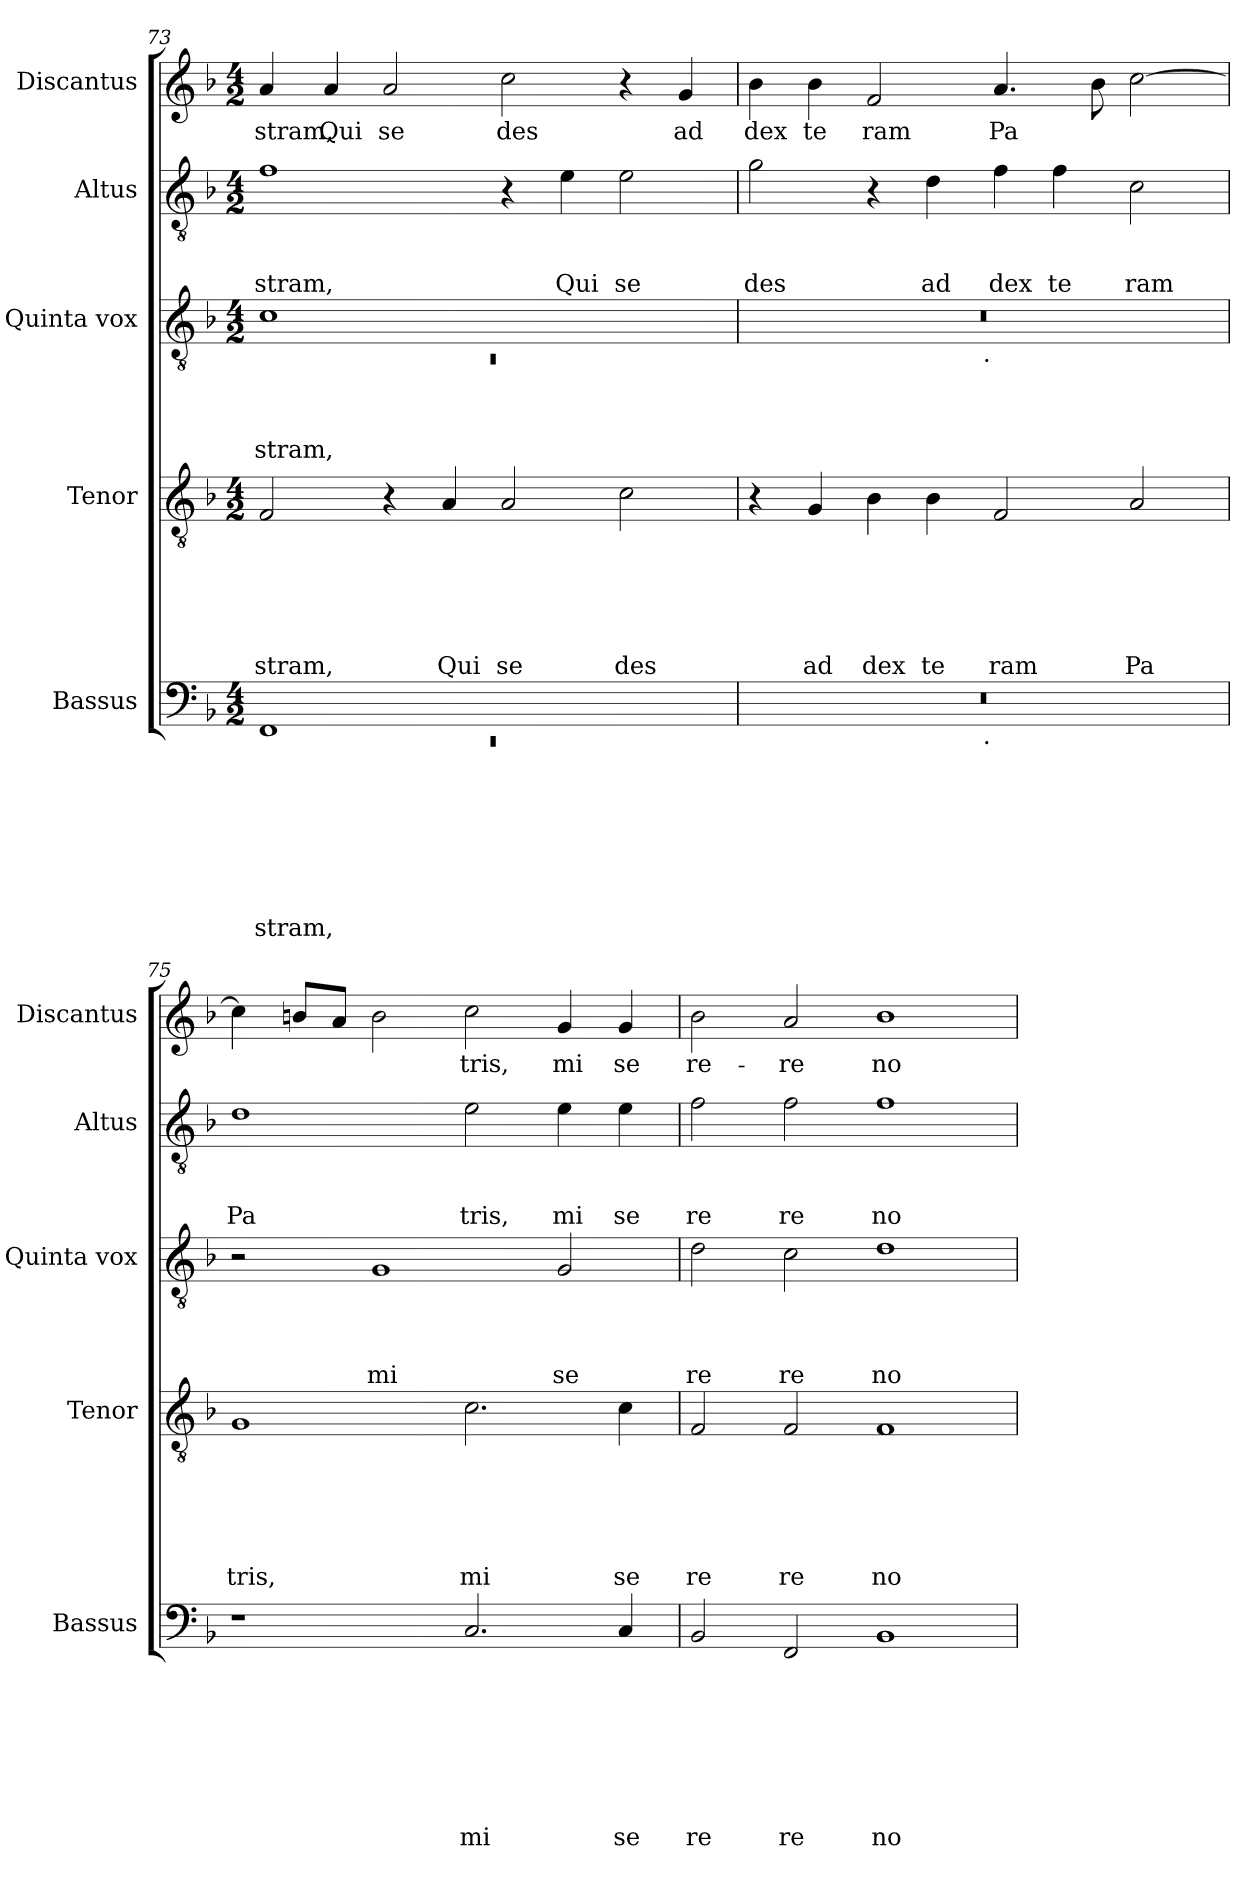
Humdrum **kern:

**kern	**text	**text	**text	**text	**text	**text	**text	**text	**kern	**text	**text	**text	**text	**text	**text	**kern	**text	**text	**text	**text	**kern	**text	**text	**text	**kern	**text
*part5	*part5	*part5	*part5	*part5	*part5	*part5	*part5	*part5	*part4	*part4	*part4	*part4	*part4	*part4	*part4	*part3	*part3	*part3	*part3	*part3	*part2	*part2	*part2	*part2	*part1	*part1
*staff5	*staff5	*staff5	*staff5	*staff5	*staff5	*staff5	*staff5	*staff5	*staff4	*staff4	*staff4	*staff4	*staff4	*staff4	*staff4	*staff3	*staff3	*staff3	*staff3	*staff3	*staff2	*staff2	*staff2	*staff2	*staff1	*staff1
*I"Bassus	*	*	*	*	*	*	*	*	*I"Tenor	*	*	*	*	*	*	*I"Quinta vox	*	*	*	*	*I"Altus	*	*	*	*I"Discantus	*
*I'Bassus	*	*	*	*	*	*	*	*	*I'Tenor	*	*	*	*	*	*	*I'Quinta vox	*	*	*	*	*I'Altus	*	*	*	*I'Discantus	*
*clefF4	*	*	*	*	*	*	*	*	*clefGv2	*	*	*	*	*	*	*clefGv2	*	*	*	*	*clefGv2	*	*	*	*clefG2	*
*ITrd-3c-5	*	*	*	*	*	*	*	*	*ITrd-3c-5	*	*	*	*	*	*	*	*	*	*	*	*ITrd-3c-5	*	*	*	*ITrd-3c-5	*
*k[b-e-]	*	*	*	*	*	*	*	*	*k[b-e-]	*	*	*	*	*	*	*k[b-]	*	*	*	*	*k[b-e-]	*	*	*	*k[b-e-]	*
*B-:	*	*	*	*	*	*	*	*	*B-:	*	*	*	*	*	*	*F:	*	*	*	*	*B-:	*	*	*	*B-:	*
*M4/2	*	*	*	*	*	*	*	*	*M4/2	*	*	*	*	*	*	*M4/2	*	*	*	*	*M4/2	*	*	*	*M4/2	*
=73	=73	=73	=73	=73	=73	=73	=73	=73	=73	=73	=73	=73	=73	=73	=73	=73	=73	=73	=73	=73	=73	=73	=73	=73	=73	=73
*^	*	*	*	*	*	*	*	*	*	*	*	*	*	*	*	*^	*	*	*	*	*	*	*	*	*	*
!	!LO:N:vis=1	!	!	!	!	!	!	!	!LO:LY:b	!	!	!	!	!	!	!LO:LY:b	!	!LO:N:vis=1	!	!	!	!LO:LY:b	!	!	!	!LO:LY:b	!	!LO:LY:b
1BB-	0rEE	.	.	.	.	.	.	.	stram,	2B-/	.	.	.	.	.	stram,	1c	0rC	.	.	.	stram,	1b-	.	.	stram,	4dd/	stram,
!	!	!	!	!	!	!	!	!	!	!	!	!	!	!	!	!	!	!	!	!	!	!	!	!	!	!	!	!LO:LY:b
.	.	.	.	.	.	.	.	.	.	.	.	.	.	.	.	.	.	.	.	.	.	.	.	.	.	.	4dd/	Qui
!	!	!	!	!	!	!	!	!	!	!	!	!	!	!	!	!	!	!	!	!	!	!	!	!	!	!	!	!LO:LY:b
.	.	.	.	.	.	.	.	.	.	4r	.	.	.	.	.	.	.	.	.	.	.	.	.	.	.	.	2dd/	se
!	!	!	!	!	!	!	!	!	!	!	!	!	!	!	!	!LO:LY:b	!	!	!	!	!	!	!	!	!	!	!	!
.	.	.	.	.	.	.	.	.	.	4d/	.	.	.	.	.	Qui	.	.	.	.	.	.	.	.	.	.	.	.
!	!	!	!	!	!	!	!	!	!	!	!	!	!	!	!	!LO:LY:b	!	!	!	!	!	!	!	!	!	!	!	!LO:LY:b
1ryy	.	.	.	.	.	.	.	.	.	2d/	.	.	.	.	.	se	1ryy	.	.	.	.	.	4r	.	.	.	2ff\	des
!	!	!	!	!	!	!	!	!	!	!	!	!	!	!	!	!	!	!	!	!	!	!	!	!	!	!LO:LY:b	!	!
.	.	.	.	.	.	.	.	.	.	.	.	.	.	.	.	.	.	.	.	.	.	.	4a\	.	.	Qui	.	.
!	!	!	!	!	!	!	!	!	!	!	!	!	!	!	!	!LO:LY:b	!	!	!	!	!	!	!	!	!	!LO:LY:b	!	!
.	.	.	.	.	.	.	.	.	.	2f\	.	.	.	.	.	des	.	.	.	.	.	.	2a\	.	.	se	4r	.
!	!	!	!	!	!	!	!	!	!	!	!	!	!	!	!	!	!	!	!	!	!	!	!	!	!	!	!	!LO:LY:b
.	.	.	.	.	.	.	.	.	.	.	.	.	.	.	.	.	.	.	.	.	.	.	.	.	.	.	4cc/	ad
=74	=74	=74	=74	=74	=74	=74	=74	=74	=74	=74	=74	=74	=74	=74	=74	=74	=74	=74	=74	=74	=74	=74	=74	=74	=74	=74	=74	=74
!	!	!	!	!	!	!	!	!	!	!	!	!	!	!	!	!	!	!	!	!	!	!	!	!	!	!LO:LY:b	!	!LO:LY:b
0r	2ryy	.	.	.	.	.	.	.	.	4r	.	.	.	.	.	.	0r	2ryy	.	.	.	.	2cc\	.	.	des	4ee-\	dex
!	!	!	!	!	!	!	!	!	!	!	!	!	!	!	!	!LO:LY:b	!	!	!	!	!	!	!	!	!	!	!	!LO:LY:b
.	.	.	.	.	.	.	.	.	.	4c/	.	.	.	.	.	ad	.	.	.	.	.	.	.	.	.	.	4ee-\	te
!	!	!	!	!	!	!	!	!	!	!	!	!	!	!	!	!LO:LY:b	!	!	!	!	!	!	!	!	!	!	!	!LO:LY:b
.	4ryy	.	.	.	.	.	.	.	.	4e-\	.	.	.	.	.	dex	.	4ryy	.	.	.	.	4r	.	.	.	2b-/	ram
!	!	!	!	!	!	!	!	!	!	!	!	!	!	!	!	!LO:LY:b	!	!	!	!	!	!	!	!	!	!LO:LY:b	!	!
.	8...ryy	.	.	.	.	.	.	.	.	4e-\	.	.	.	.	.	te	.	8...ryy	.	.	.	.	4g\	.	.	ad	.	.
!	!	!	!	!	!	!	!	!	!	!	!	!	!	!	!	!	!	!LO:TX:b:t=.	!	!	!	!	!	!	!	!	!	!
!	!LO:TX:b:t=.	!	!	!	!	!	!	!	!	!	!	!	!	!	!	!	!	!	!	!	!	!	!	!	!	!	!	!
.	1ryy	.	.	.	.	.	.	.	.	.	.	.	.	.	.	.	.	1ryy	.	.	.	.	.	.	.	.	.	.
!	!	!	!	!	!	!	!	!	!	!	!	!	!	!	!	!LO:LY:b	!	!	!	!	!	!	!	!	!	!LO:LY:b	!	!LO:LY:b
.	.	.	.	.	.	.	.	.	.	2B-/	.	.	.	.	.	ram	.	.	.	.	.	.	4b-\	.	.	dex	4.dd/	Pa
!	!	!	!	!	!	!	!	!	!	!	!	!	!	!	!	!	!	!	!	!	!	!	!	!	!	!LO:LY:b	!	!
.	.	.	.	.	.	.	.	.	.	.	.	.	.	.	.	.	.	.	.	.	.	.	4b-\	.	.	te	.	.
.	.	.	.	.	.	.	.	.	.	.	.	.	.	.	.	.	.	.	.	.	.	.	.	.	.	.	8ee-\	.
!	!	!	!	!	!	!	!	!	!	!	!	!	!	!	!	!LO:LY:b	!	!	!	!	!	!	!	!	!	!LO:LY:b	!	!
.	.	.	.	.	.	.	.	.	.	2d/	.	.	.	.	.	Pa	.	.	.	.	.	.	2f\	.	.	ram	[>2ff\	.
.	64ryy	.	.	.	.	.	.	.	.	.	.	.	.	.	.	.	.	64ryy	.	.	.	.	.	.	.	.	.	.
=75	=75	=75	=75	=75	=75	=75	=75	=75	=75	=75	=75	=75	=75	=75	=75	=75	=75	=75	=75	=75	=75	=75	=75	=75	=75	=75	=75	=75
!	!	!	!	!	!	!	!	!	!	!	!	!	!	!	!	!LO:LY:b	!	!	!	!	!	!	!	!	!	!LO:LY:b	!	!
*v	*v	*	*	*	*	*	*	*	*	*	*	*	*	*	*	*	*v	*v	*	*	*	*	*	*	*	*	*	*
1r	.	.	.	.	.	.	.	.	1c	.	.	.	.	.	tris,	2r	.	.	.	.	1g	.	.	Pa	4ff\]	.
.	.	.	.	.	.	.	.	.	.	.	.	.	.	.	.	.	.	.	.	.	.	.	.	.	8ee/L	.
.	.	.	.	.	.	.	.	.	.	.	.	.	.	.	.	.	.	.	.	.	.	.	.	.	8dd/J	.
!	!	!	!	!	!	!	!	!	!	!	!	!	!	!	!	!	!	!	!	!LO:LY:b	!	!	!	!	!	!
.	.	.	.	.	.	.	.	.	.	.	.	.	.	.	.	1G	.	.	.	mi	.	.	.	.	2ee\	.
!	!	!	!	!	!	!	!	!LO:LY:b	!	!	!	!	!	!	!LO:LY:b	!	!	!	!	!	!	!	!	!LO:LY:b	!	!LO:LY:b
2.F/	.	.	.	.	.	.	.	mi	2.f\	.	.	.	.	.	mi	.	.	.	.	.	2a\	.	.	tris,	2ff\	tris,
!	!	!	!	!	!	!	!	!	!	!	!	!	!	!	!	!	!	!	!	!LO:LY:b	!	!	!	!LO:LY:b	!	!LO:LY:b
.	.	.	.	.	.	.	.	.	.	.	.	.	.	.	.	2G/	.	.	.	se	4a\	.	.	mi	4cc/	mi
!	!	!	!	!	!	!	!	!LO:LY:b	!	!	!	!	!	!	!LO:LY:b	!	!	!	!	!	!	!	!	!LO:LY:b	!	!LO:LY:b
4F/	.	.	.	.	.	.	.	se	4f\	.	.	.	.	.	se	.	.	.	.	.	4a\	.	.	se	4cc</	se
!!LO:LB:g=z
=76	=76	=76	=76	=76	=76	=76	=76	=76	=76	=76	=76	=76	=76	=76	=76	=76	=76	=76	=76	=76	=76	=76	=76	=76	=76	=76
!	!	!	!	!	!	!	!	!LO:LY:b	!	!	!	!	!	!	!LO:LY:b	!	!	!	!	!LO:LY:b	!	!	!	!LO:LY:b	!	!LO:LY:b
2E-/	.	.	.	.	.	.	.	re	2B-/	.	.	.	.	.	re	2d\	.	.	.	re	2b-\	.	.	re	2ee-\	re-
!	!	!	!	!	!	!	!	!LO:LY:b	!	!	!	!	!	!	!LO:LY:b	!	!	!	!	!LO:LY:b	!	!	!	!LO:LY:b	!	!LO:LY:b
2BB-/	.	.	.	.	.	.	.	re	2B-/	.	.	.	.	.	re	2c\	.	.	.	re	2b-\	.	.	re	2dd/	-re
!	!	!	!	!	!	!	!	!LO:LY:b	!	!	!	!	!	!	!LO:LY:b	!	!	!	!	!LO:LY:b	!	!	!	!LO:LY:b	!	!LO:LY:b
1E-	.	.	.	.	.	.	.	no	1B-	.	.	.	.	.	no	1d	.	.	.	no	1b-	.	.	no	1ee-	no-
=	=	=	=	=	=	=	=	=	=	=	=	=	=	=	=	=	=	=	=	=	=	=	=	=	=	=
*-	*-	*-	*-	*-	*-	*-	*-	*-	*-	*-	*-	*-	*-	*-	*-	*-	*-	*-	*-	*-	*-	*-	*-	*-	*-	*-
